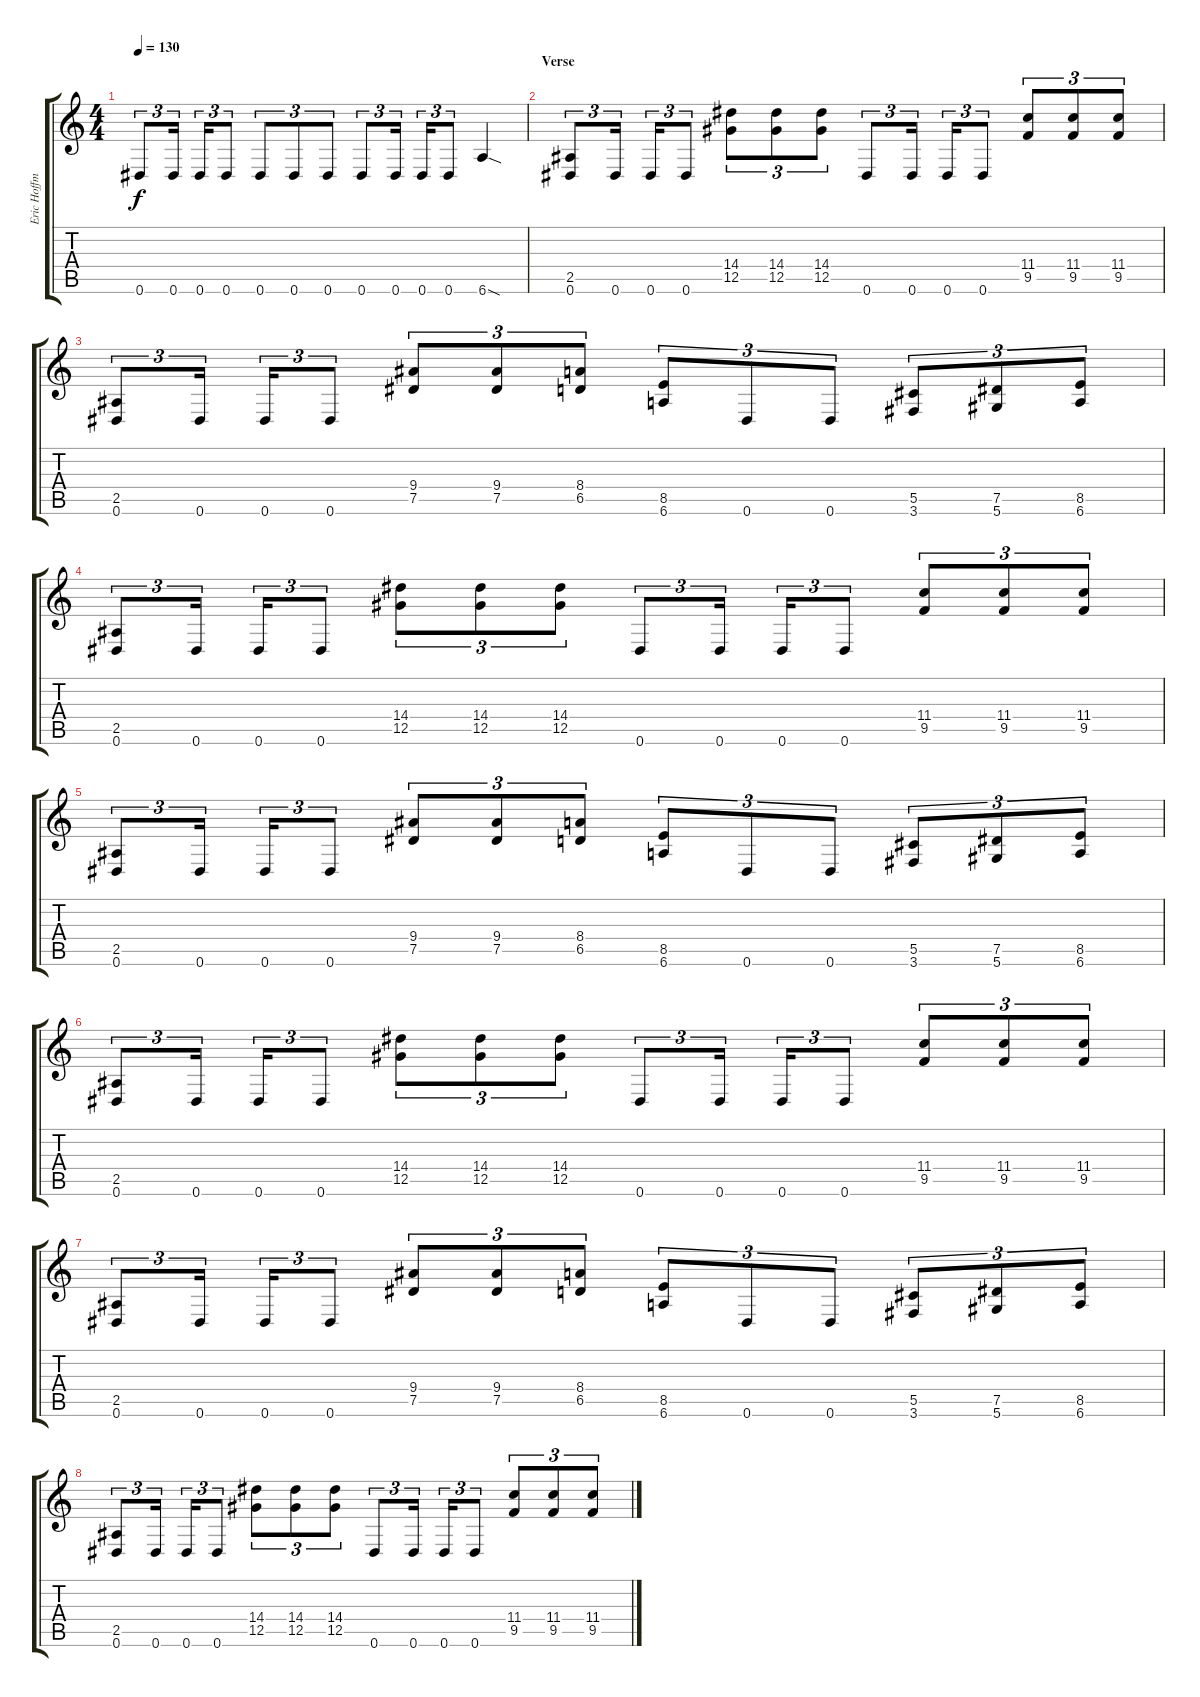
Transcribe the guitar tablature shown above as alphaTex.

\track ("Eric Hoffman" "Eric Hoffm") {instrument distortionguitar}
\staff {score tabs}
\tuning (Eb4 Bb3 Gb3 Db3 Ab2 Eb2) {hide}
\ts (4 4)
\tempo 130
\clef g2
\ks c
0.6.8{tu (3 2) dy f} 0.6.16{tu (3 2)} 0.6.16{tu (3 2)} 0.6.8{tu (3 2)} 0.6.8{tu (3 2)} 0.6.8{tu (3 2)} 0.6.8{tu (3 2)} 0.6.8{tu (3 2)} 0.6.16{tu (3 2)} 0.6.16{tu (3 2)} 0.6.8{tu (3 2)} 6.6{sod}.4 |
\section ("" "Verse")
(2.5 0.6).8{tu (3 2)} 0.6.16{tu (3 2)} 0.6.16{tu (3 2)} 0.6.8{tu (3 2)} (14.4 12.5).8{tu (3 2)} (14.4 12.5).8{tu (3 2)} (14.4 12.5).8{tu (3 2)} 0.6.8{tu (3 2)} 0.6.16{tu (3 2)} 0.6.16{tu (3 2)} 0.6.8{tu (3 2)} (11.4 9.5).8{tu (3 2)} (11.4 9.5).8{tu (3 2)} (11.4 9.5).8{tu (3 2)} |
(2.5 0.6).8{tu (3 2)} 0.6.16{tu (3 2)} 0.6.16{tu (3 2)} 0.6.8{tu (3 2)} (9.4 7.5).8{tu (3 2)} (9.4 7.5).8{tu (3 2)} (8.4 6.5).8{tu (3 2)} (8.5 6.6).8{tu (3 2)} 0.6.8{tu (3 2)} 0.6.8{tu (3 2)} (5.5 3.6).8{tu (3 2)} (7.5 5.6).8{tu (3 2)} (8.5 6.6).8{tu (3 2)} |
(2.5 0.6).8{tu (3 2)} 0.6.16{tu (3 2)} 0.6.16{tu (3 2)} 0.6.8{tu (3 2)} (14.4 12.5).8{tu (3 2)} (14.4 12.5).8{tu (3 2)} (14.4 12.5).8{tu (3 2)} 0.6.8{tu (3 2)} 0.6.16{tu (3 2)} 0.6.16{tu (3 2)} 0.6.8{tu (3 2)} (11.4 9.5).8{tu (3 2)} (11.4 9.5).8{tu (3 2)} (11.4 9.5).8{tu (3 2)} |
(2.5 0.6).8{tu (3 2)} 0.6.16{tu (3 2)} 0.6.16{tu (3 2)} 0.6.8{tu (3 2)} (9.4 7.5).8{tu (3 2)} (9.4 7.5).8{tu (3 2)} (8.4 6.5).8{tu (3 2)} (8.5 6.6).8{tu (3 2)} 0.6.8{tu (3 2)} 0.6.8{tu (3 2)} (5.5 3.6).8{tu (3 2)} (7.5 5.6).8{tu (3 2)} (8.5 6.6).8{tu (3 2)} |
(2.5 0.6).8{tu (3 2)} 0.6.16{tu (3 2)} 0.6.16{tu (3 2)} 0.6.8{tu (3 2)} (14.4 12.5).8{tu (3 2)} (14.4 12.5).8{tu (3 2)} (14.4 12.5).8{tu (3 2)} 0.6.8{tu (3 2)} 0.6.16{tu (3 2)} 0.6.16{tu (3 2)} 0.6.8{tu (3 2)} (11.4 9.5).8{tu (3 2)} (11.4 9.5).8{tu (3 2)} (11.4 9.5).8{tu (3 2)} |
(2.5 0.6).8{tu (3 2)} 0.6.16{tu (3 2)} 0.6.16{tu (3 2)} 0.6.8{tu (3 2)} (9.4 7.5).8{tu (3 2)} (9.4 7.5).8{tu (3 2)} (8.4 6.5).8{tu (3 2)} (8.5 6.6).8{tu (3 2)} 0.6.8{tu (3 2)} 0.6.8{tu (3 2)} (5.5 3.6).8{tu (3 2)} (7.5 5.6).8{tu (3 2)} (8.5 6.6).8{tu (3 2)} |
(2.5 0.6).8{tu (3 2)} 0.6.16{tu (3 2)} 0.6.16{tu (3 2)} 0.6.8{tu (3 2)} (14.4 12.5).8{tu (3 2)} (14.4 12.5).8{tu (3 2)} (14.4 12.5).8{tu (3 2)} 0.6.8{tu (3 2)} 0.6.16{tu (3 2)} 0.6.16{tu (3 2)} 0.6.8{tu (3 2)} (11.4 9.5).8{tu (3 2)} (11.4 9.5).8{tu (3 2)} (11.4 9.5).8{tu (3 2)}
